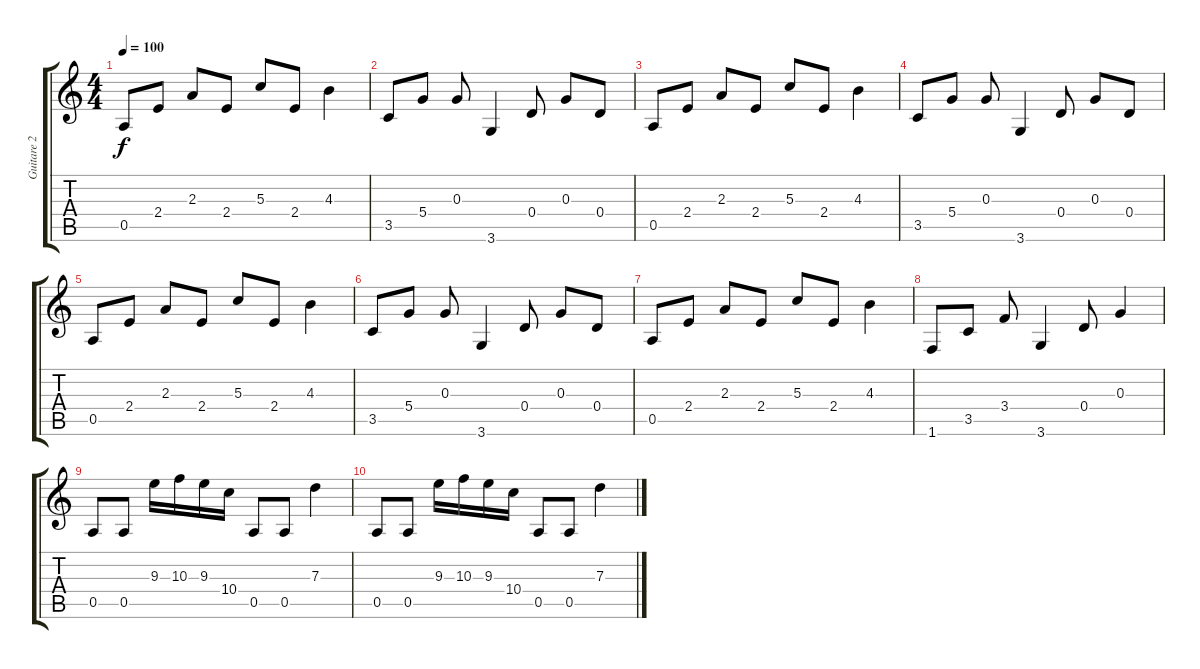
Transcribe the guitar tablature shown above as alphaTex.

\track ("Guitare 2" "Guitare 2") {instrument distortionguitar}
\staff {score tabs}
\tuning (E4 B3 G3 D3 A2 E2) {hide}
\ts (4 4)
\tempo 100
\clef g2
\ks c
0.5.8{dy f instrument electricguitarclean} 2.4.8 2.3.8 2.4.8 5.3.8 2.4.8 4.3.4 |
3.5.8 5.4.8 0.3.8 3.6.4 0.4.8 0.3.8 0.4.8 |
0.5.8 2.4.8 2.3.8 2.4.8 5.3.8 2.4.8 4.3.4 |
3.5.8 5.4.8 0.3.8 3.6.4 0.4.8 0.3.8 0.4.8 |
0.5.8 2.4.8 2.3.8 2.4.8 5.3.8 2.4.8 4.3.4 |
3.5.8 5.4.8 0.3.8 3.6.4 0.4.8 0.3.8 0.4.8 |
0.5.8 2.4.8 2.3.8 2.4.8 5.3.8 2.4.8 4.3.4 |
1.6.8 3.5.8 3.4.8 3.6.4 0.4.8 0.3.4 |
0.5.8 0.5.8 9.3.16 10.3.16 9.3.16 10.4.16 0.5.8 0.5.8 7.3.4 |
0.5.8 0.5.8 9.3.16 10.3.16 9.3.16 10.4.16 0.5.8 0.5.8 7.3.4
